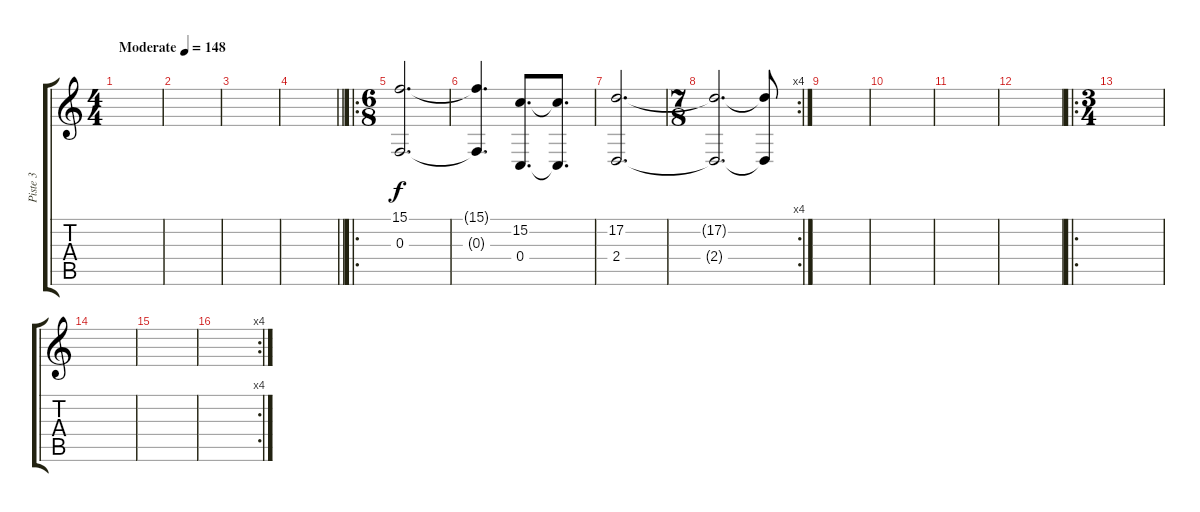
\track ("Piste 3" "Piste 3") {instrument stringensemble1}
\staff {score tabs}
\tuning (D4 A3 F3 C3 G2 D2) {hide}
\ts (4 4)
\tempo (148 "Moderate")
\clef g2
\ks c
|
|
|
\barLineRight lightlight
|
\ro
\ts (6 8)
\section ("" "")
(15.1 0.3).2{d} |
(15.1{t} 0.3{t}).4{d} (15.2 0.4).8{d} (15.2{t} 0.4{t}).8{d} |
(17.2 2.4).2{d} |
\rc 4
\ts (7 8)
(17.2{t} 2.4{t}).2{d} (17.2{t} 2.4{t}).8 |
|
|
|
|
\ro
\ts (3 4)
|
|
|
\rc 4
